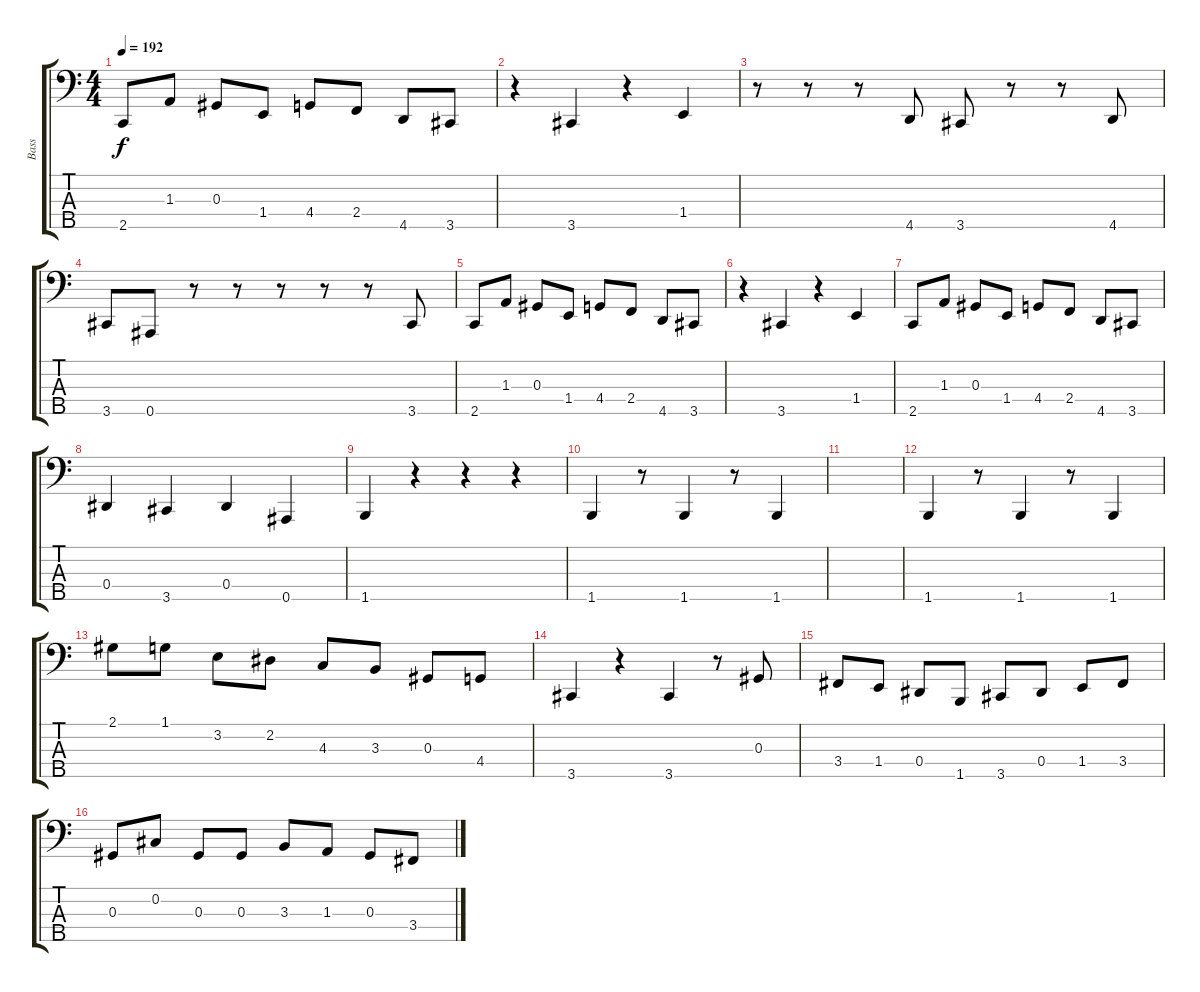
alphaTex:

\track ("Bass" "Bass") {instrument electricbasspick}
\staff {score tabs}
\tuning (Gb2 Db2 Ab1 Eb1 Bb0) {hide}
\ts (4 4)
\tempo 192
\clef f4
\ks c
2.5.8{dy f} 1.3.8 0.3.8 1.4.8 4.4.8 2.4.8 4.5.8 3.5.8 |
r.4 3.5.4 r.4 1.4.4 |
r.8 r.8 r.8 4.5.8 3.5.8 r.8 r.8 4.5.8 |
3.5.8 0.5.8 r.8 r.8 r.8 r.8 r.8 3.5.8 |
2.5.8 1.3.8 0.3.8 1.4.8 4.4.8 2.4.8 4.5.8 3.5.8 |
r.4 3.5.4 r.4 1.4.4 |
2.5.8 1.3.8 0.3.8 1.4.8 4.4.8 2.4.8 4.5.8 3.5.8 |
0.4.4 3.5.4 0.4.4 0.5.4 |
1.5.4 r.4 r.4 r.4 |
1.5.4 r.8 1.5.4 r.8 1.5.4 |
|
1.5.4 r.8 1.5.4 r.8 1.5.4 |
2.1.8 1.1.8 3.2.8 2.2.8 4.3.8 3.3.8 0.3.8 4.4.8 |
3.5.4 r.4 3.5.4 r.8 0.3.8 |
3.4.8 1.4.8 0.4.8 1.5.8 3.5.8 0.4.8 1.4.8 3.4.8 |
0.3.8 0.2.8 0.3.8 0.3.8 3.3.8 1.3.8 0.3.8 3.4.8
